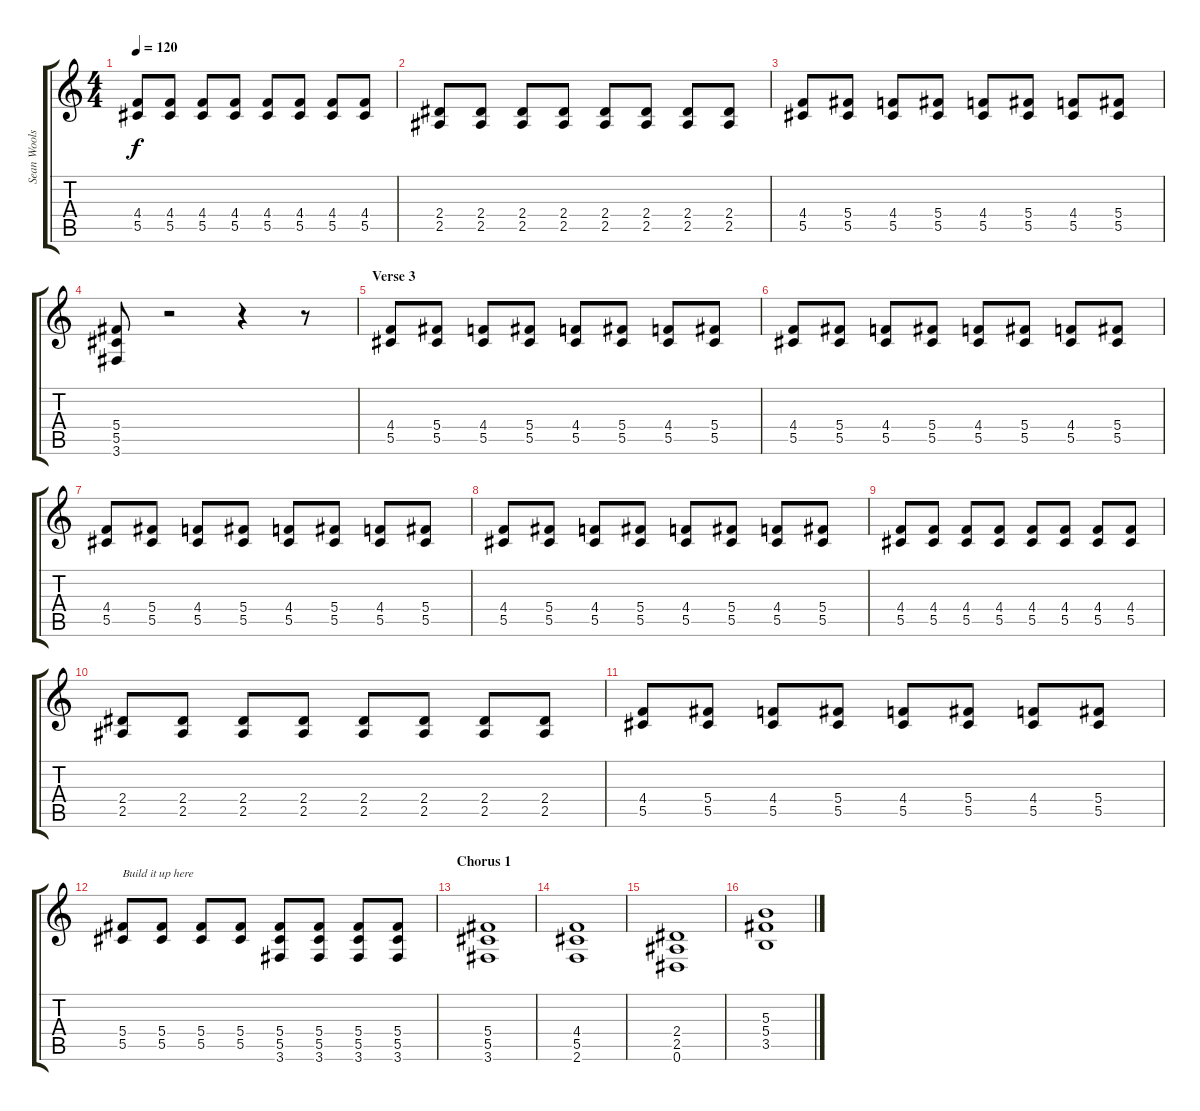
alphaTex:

\track ("Sean Woolstenhulme (Lead Guitar)" "Sean Wools") {instrument overdrivenguitar}
\staff {score tabs}
\tuning (Eb4 Bb3 Gb3 Db3 Ab2 Eb2) {hide}
\ts (4 4)
\tempo 120
\clef g2
\ks c
(4.4 5.5).8{dy f} (4.4 5.5).8 (4.4 5.5).8 (4.4 5.5).8 (4.4 5.5).8 (4.4 5.5).8 (4.4 5.5).8 (4.4 5.5).8 |
(2.4 2.5).8 (2.4 2.5).8 (2.4 2.5).8 (2.4 2.5).8 (2.4 2.5).8 (2.4 2.5).8 (2.4 2.5).8 (2.4 2.5).8 |
(4.4 5.5).8 (5.4 5.5).8 (4.4 5.5).8 (5.4 5.5).8 (4.4 5.5).8 (5.4 5.5).8 (4.4 5.5).8 (5.4 5.5).8 |
(5.4 5.5 3.6).8 r.2 r.4 r.8 |
\section ("" "Verse 3")
(4.4 5.5).8 (5.4 5.5).8 (4.4 5.5).8 (5.4 5.5).8 (4.4 5.5).8 (5.4 5.5).8 (4.4 5.5).8 (5.4 5.5).8 |
(4.4 5.5).8 (5.4 5.5).8 (4.4 5.5).8 (5.4 5.5).8 (4.4 5.5).8 (5.4 5.5).8 (4.4 5.5).8 (5.4 5.5).8 |
(4.4 5.5).8 (5.4 5.5).8 (4.4 5.5).8 (5.4 5.5).8 (4.4 5.5).8 (5.4 5.5).8 (4.4 5.5).8 (5.4 5.5).8 |
(4.4 5.5).8 (5.4 5.5).8 (4.4 5.5).8 (5.4 5.5).8 (4.4 5.5).8 (5.4 5.5).8 (4.4 5.5).8 (5.4 5.5).8 |
(4.4 5.5).8 (4.4 5.5).8 (4.4 5.5).8 (4.4 5.5).8 (4.4 5.5).8 (4.4 5.5).8 (4.4 5.5).8 (4.4 5.5).8 |
(2.4 2.5).8 (2.4 2.5).8 (2.4 2.5).8 (2.4 2.5).8 (2.4 2.5).8 (2.4 2.5).8 (2.4 2.5).8 (2.4 2.5).8 |
(4.4 5.5).8 (5.4 5.5).8 (4.4 5.5).8 (5.4 5.5).8 (4.4 5.5).8 (5.4 5.5).8 (4.4 5.5).8 (5.4 5.5).8 |
(5.4 5.5).8{txt "Build it up here"} (5.4 5.5).8 (5.4 5.5).8 (5.4 5.5).8 (5.4 5.5 3.6).8 (5.4 5.5 3.6).8 (5.4 5.5 3.6).8 (5.4 5.5 3.6).8 |
\section ("" "Chorus 1")
(5.4 5.5 3.6).1 |
(4.4 5.5 2.6).1 |
(2.4 2.5 0.6).1 |
(5.3 5.4 3.5).1
